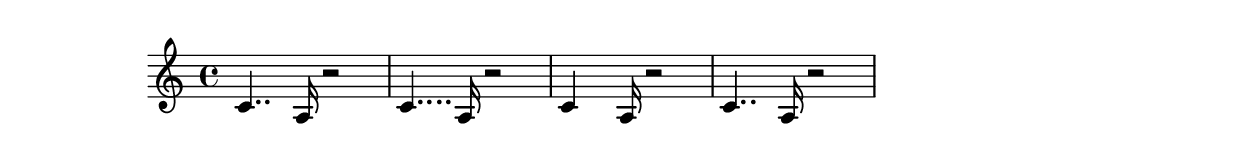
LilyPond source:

% Do not edit this file; it is automatically
% generated from Documentation/snippets/new
% This file is in the public domain.
%% Note: this file works from version 2.13.26
\version "2.13.36"
\header {
%% Translation of GIT committish: 190a067275167c6dc9dd0afef683d14d392b7033

  texidoces = "
Este código muestra cómo cambiar la cantidad de puntillos de una nota.

"

  doctitlees = "Modificar el número de puntillos de una nota"


%% Translation of GIT committish: 190a067275167c6dc9dd0afef683d14d392b7033

  texidocfr = "Voici comment modifier le nombre de points d'augmentation
affectés à une note en particulier.

"
  doctitlefr = "Spécification du nombre de points d'augmentation d'une note"


  lsrtags = "rhythms,expressive-marks"
  texidoc = "This code demonstrates how to change the number of
augmentation dots on a single note."
  doctitle = "Changing the number of augmentation dots per note"
} % begin verbatim


\relative c' {
  c4.. a16 r2 |
  \override Dots #'dot-count = #4
  c4.. a16 r2 |
  \override Dots #'dot-count = #0
  c4.. a16 r2 |
  \revert Dots #'dot-count
  c4.. a16 r2 |
}
